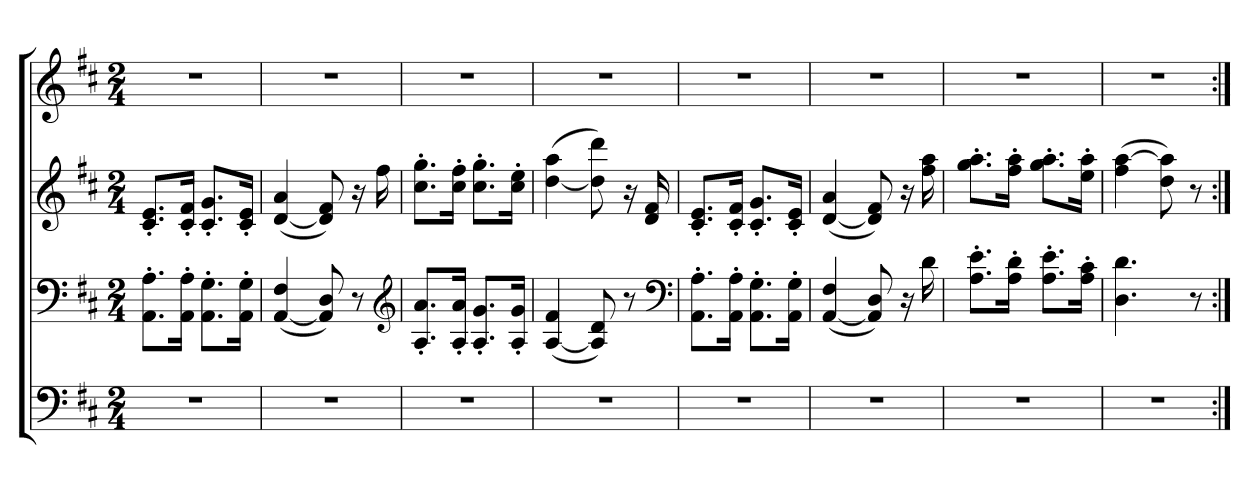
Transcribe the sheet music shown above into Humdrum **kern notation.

**kern	**kern	**kern	**kern
*part4	*part3	*part2	*part1
*staff4	*staff3	*staff2	*staff1
*clefF4	*clefF4	*clefG2	*clefG2
*k[f#c#]	*k[f#c#]	*k[f#c#]	*k[f#c#]
*D:	*D:	*D:	*D:
*M2/4	*M2/4	*M2/4	*M2/4
=	=	=	=
2r	8.AA' 8.A'L	8.c#' 8.e'L	2r
.	16AA' 16A'Jk	16c#' 16f#'Jk	.
.	8.AA' 8.G'L	8.c#' 8.g'L	.
.	16AA' 16G'Jk	16c#' 16e'Jk	.
=	=	=	=
2r	([4AA 4F#	([4d 4a	2r
.	8AA] 8D)	8d] 8f#)	.
.	8r	16r	.
.	.	16ff#	.
*	*clefG2	*	*
=	=	=	=
2r	8.A' 8.a'L	8.cc#' 8.gg'L	2r
.	16A' 16a'Jk	16cc#' 16ff#'Jk	.
.	8.A' 8.g'L	8.cc#' 8.gg'L	.
.	16A' 16g'Jk	16cc#' 16ee'Jk	.
=	=	=	=
2r	([4A 4f#	([4dd 4aa	2r
.	8A] 8d)	8dd] 8ddd)	.
.	8r	16r	.
.	.	16d 16f#	.
*	*clefF4	*	*
=	=	=	=
2r	8.AA' 8.A'L	8.c#' 8.e'L	2r
.	16AA' 16A'Jk	16c#' 16f#'Jk	.
.	8.AA' 8.G'L	8.c#' 8.g'L	.
.	16AA' 16G'Jk	16c#' 16e'Jk	.
=	=	=	=
2r	([4AA 4F#	([4d 4a	2r
.	8AA] 8D)	8d] 8f#)	.
.	16r	16r	.
.	16d	16ff# 16aa	.
=	=	=	=
2r	8.A' 8.e'L	8.gg' 8.aa'L	2r
.	16A' 16d'Jk	16ff#' 16aa'Jk	.
.	8.A' 8.e'L	8.gg' 8.aa'L	.
.	16A' 16c#'Jk	16ee' 16aa'Jk	.
=	=	=	=
2r	4.D 4.d	(4ff# [4aa	2r
.	.	8dd 8aa])	.
.	8r	8r	.
=:|!	=:|!	=:|!	=:|!
*-	*-	*-	*-
